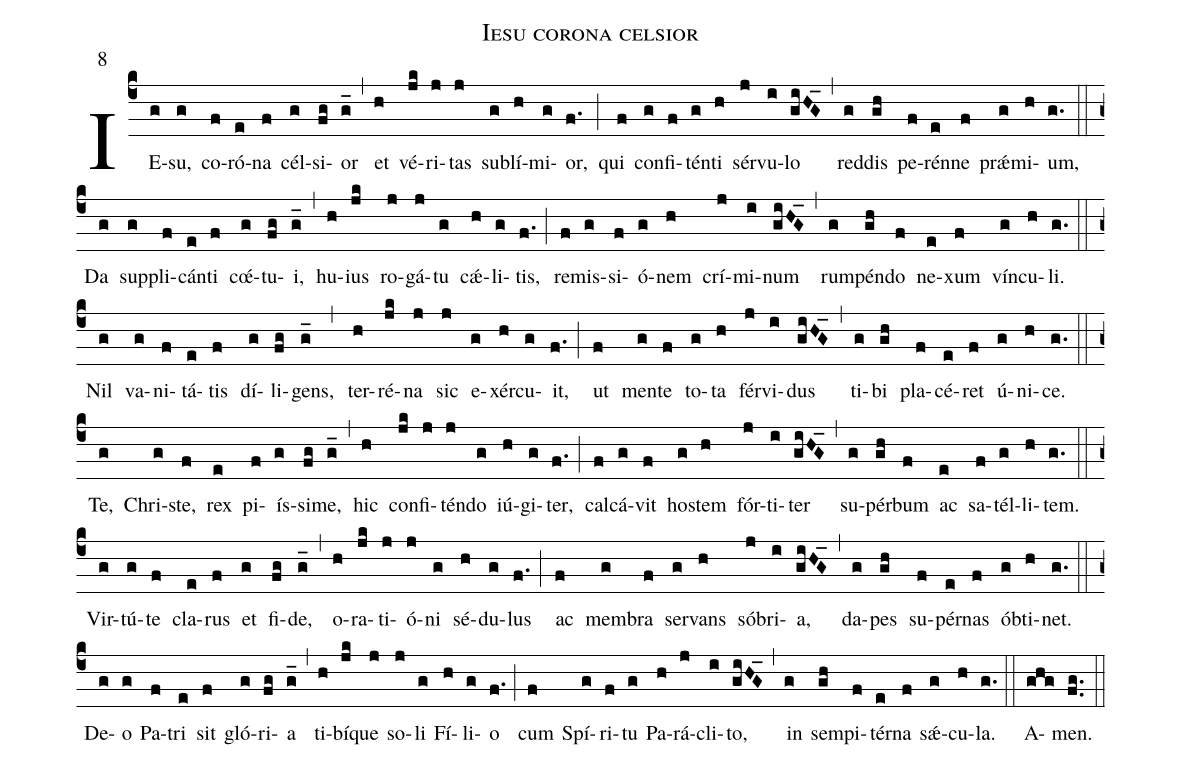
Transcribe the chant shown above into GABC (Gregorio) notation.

name: Iesu corona celsior;
mode: 8;
%%
(c4)
IE(g)su,(g) co(f)ró(e)na(f) cél(g)si(fg)or(g_) (,)
et(h) vé(jk)ri(j)tas(j) su(g)blí(h)mi(g)or,(f.) (;)
qui(f) con(g)fi(f)tén(g)ti(h) sér(j)vu(i)lo(giHG_) (,)
red(g)dis(gh) pe(f)rén(e)ne(f) prǽ(g)mi(h)um,(g.) (::)

Da(g) sup(g)pli(f)cán(e)ti(f) cœ́(g)tu(fg)i,(g_) (,)
hu(h)ius(jk) ro(j)gá(j)tu(g) cǽ(h)li(g)tis,(f.) (;)
re(f)mis(g)si(f)ó(g)nem(h) crí(j)mi(i)num(giHG_) (,)
rum(g)pén(gh)do(f) ne(e)xum(f) vín(g)cu(h)li.(g.) (::)

Nil(g) va(g)ni(f)tá(e)tis(f) dí(g)li(fg)gens,(g_) (,)
ter(h)ré(jk)na(j) sic(j) e(g)xér(h)cu(g)it,(f.) (;)
ut(f) men(g)te(f) to(g)ta(h) fér(j)vi(i)dus(giHG_) (,)
ti(g)bi(gh) pla(f)cé(e)ret(f) ú(g)ni(h)ce.(g.) (::)

Te,(g) Chri(g)ste,(f) rex(e) pi(f)ís(g)si(fg)me,(g_) (,)
hic(h) con(jk)fi(j)tén(j)do(g) iú(h)gi(g)ter,(f.) (;)
cal(f)cá(g)vit(f) ho(g)stem(h) fór(j)ti(i)ter(giHG_) (,)
su(g)pér(gh)bum(f) ac(e) sa(f)tél(g)li(h)tem.(g.) (::)

Vir(g)tú(g)te(f) cla(e)rus(f) et(g) fi(fg)de,(g_) (,)
o(h)ra(jk)ti(j)ó(j)ni(g) sé(h)du(g)lus(f.) (;)
ac(f) mem(g)bra(f) ser(g)vans(h) só(j)bri(i)a,(giHG_) (,)
da(g)pes(gh) su(f)pér(e)nas(f) ób(g)ti(h)net.(g.) (::)

De(g)o(g) Pa(f)tri(e) sit(f) gló(g)ri(fg)a(g_) (,)
ti(h)bí(jk)que(j) so(j)li(g) Fí(h)li(g)o(f.) (;)
cum(f) Spí(g)ri(f)tu(g) Pa(h)rá(j)cli(i)to,(giHG_) (,)
in(g) sem(gh)pi(f)tér(e)na(f) sǽ(g)cu(h)la.(g.) (::)

A(ghg)men.(fg..) (::)
